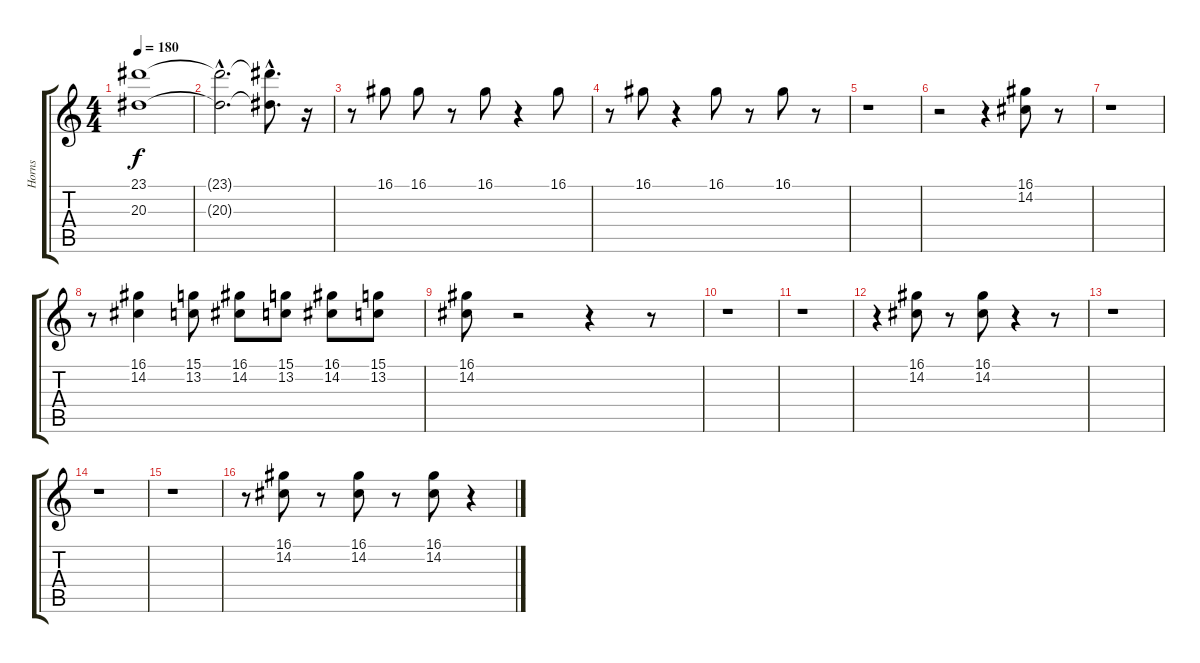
\track ("Horns" "Horns") {instrument trumpet}
\staff {score tabs}
\tuning (E4 B3 G3 D3 A2 E2) {hide}
\ts (4 4)
\tempo 180
\clef g2
\ks c
(23.1 20.3).1{dy f} |
(23.1{hac t} 20.3{hac t}).2{d} (23.1{hac t} 20.3{hac t}).8{d} r.16 |
r.8 16.1.8 16.1.8 r.8 16.1.8 r.4 16.1.8 |
r.8 16.1.8 r.4 16.1.8 r.8 16.1.8 r.8 |
r.1 |
r.2 r.4 (16.1 14.2).8 r.8 |
r.1 |
r.8 (16.1 14.2).4 (15.1 13.2).8 (16.1 14.2).8 (15.1 13.2).8 (16.1 14.2).8 (15.1 13.2).8 |
(16.1 14.2).8 r.2 r.4 r.8 |
r.1 |
r.1 |
r.4 (16.1 14.2).8 r.8 (16.1 14.2).8 r.4 r.8 |
r.1 |
r.1 |
r.1 |
r.8 (16.1 14.2).8 r.8 (16.1 14.2).8 r.8 (16.1 14.2).8 r.4
